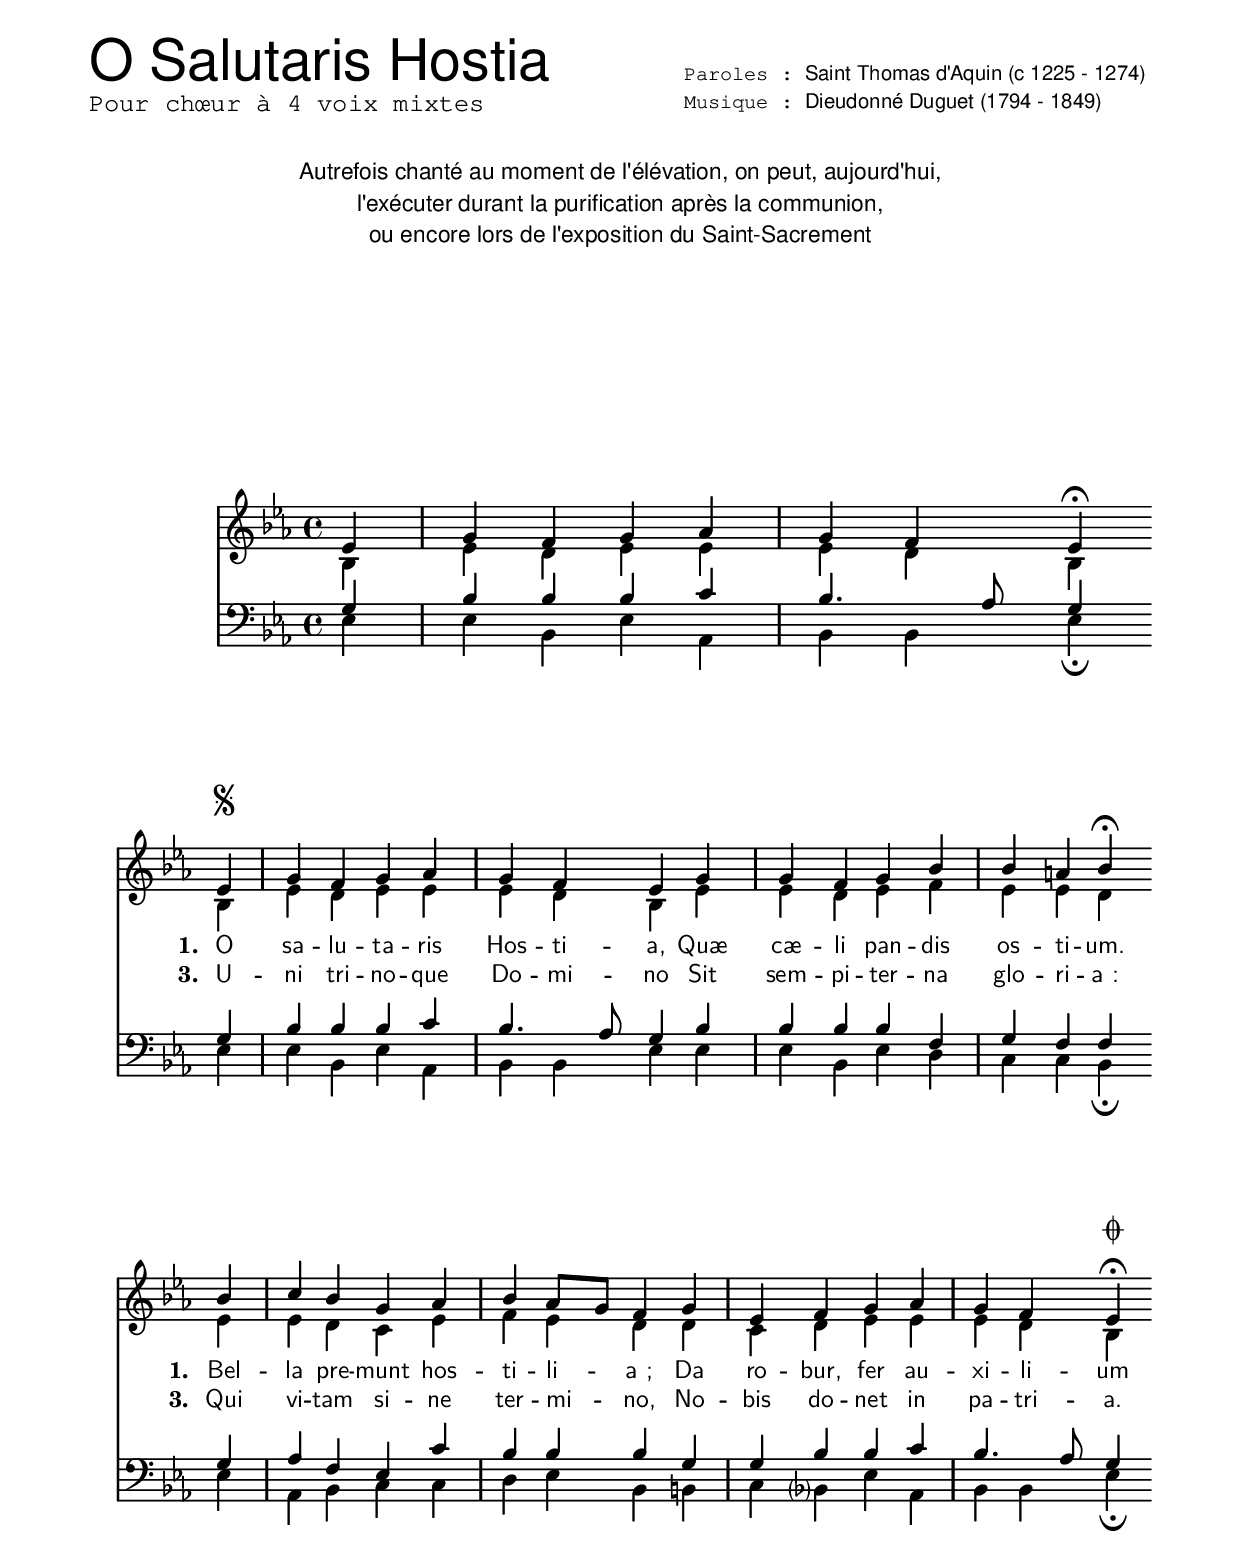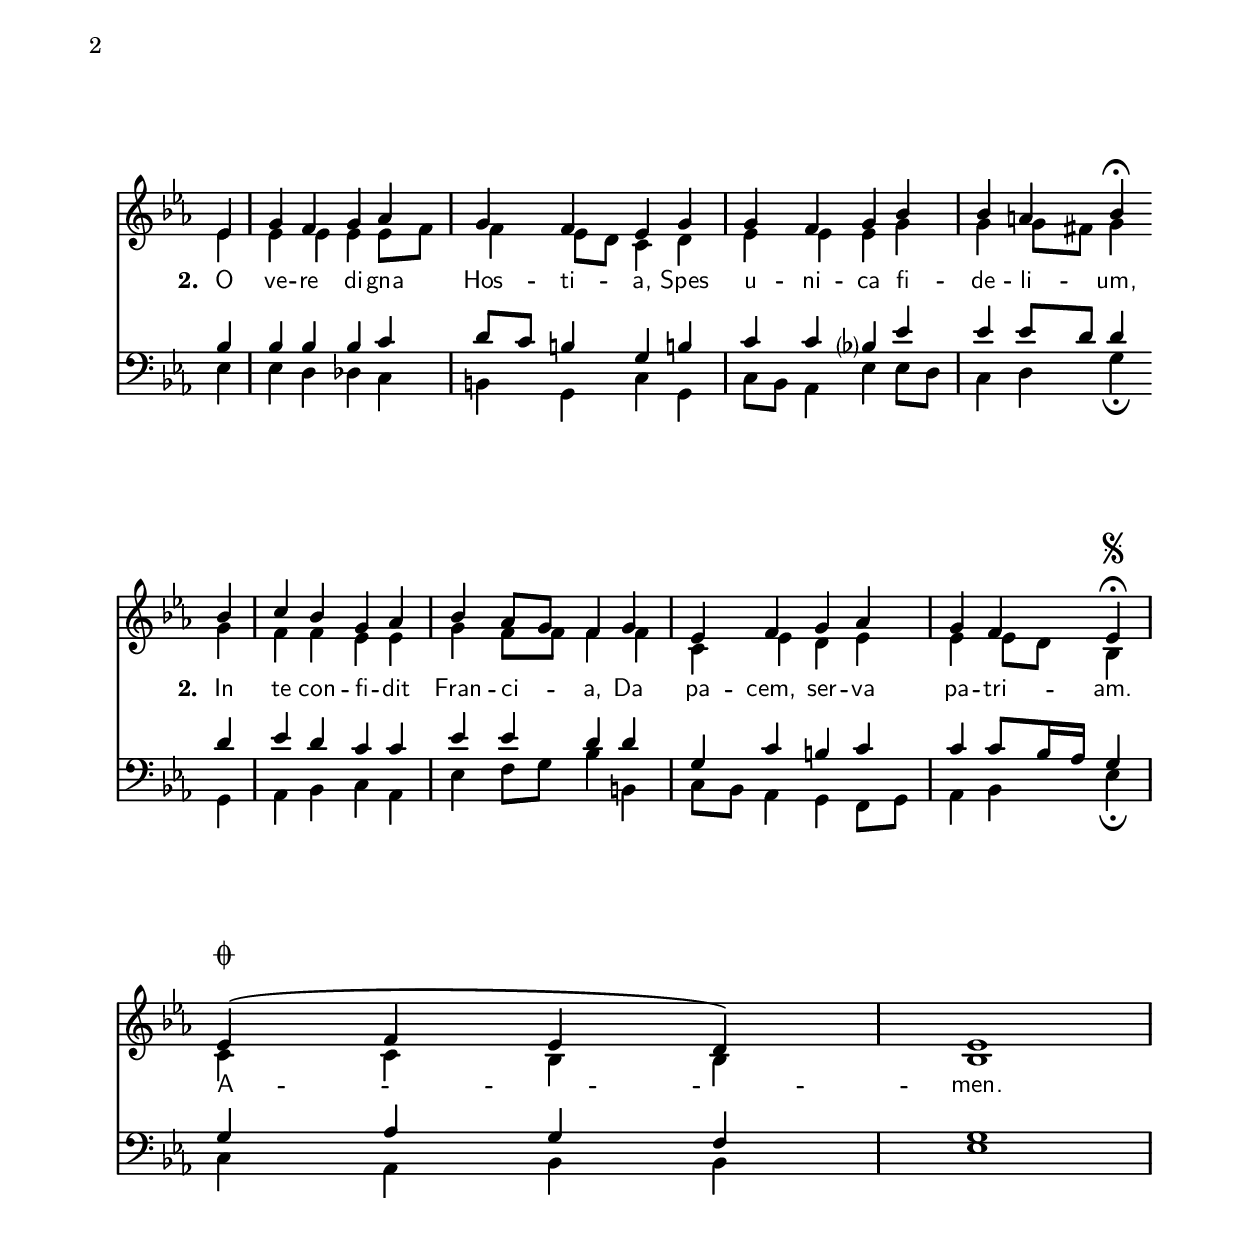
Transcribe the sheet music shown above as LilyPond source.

\version "2.22.0"
\language "english"
\include "gregorian.ly"
\include "../libs/commonFunctions.ily"

\header {
  title = "O Salutaris Hostia"
  subtitle = "Pour chœur à 4 voix mixtes"
  composer = "Dieudonné Duguet (1794 - 1849)"
  poet = "Saint Thomas d'Aquin (c 1225 - 1274)"
  }

global = {
  \key ef \major \time 4/4
  }

sopranosMusicOne = \relative c' {
    ef4 g f g af g f ef
  }
sopranosMusicTwo = \relative c'' {
    g4 g f g bf bf a bf
  }
sopranosMusicThree = \relative c'' {
    bf c bf g af bf af8 g f4
  }
sopranosMusicFour = \relative c'' {
    g4 ef f g af g f ef
  }
sopranosMusicEnd = \relative c' {
    ef2 ef
  }
sopranosMusicEndTwo = \relative c' {
    ef4( f ef d) ef1
  }

altosMusicOne = \relative c' {
    bf4 ef d ef ef ef d bf
  }
altosMusicTwo = \relative c' {
    ef4 ef d ef f ef ef d
  }
altosMusicThree = \relative c' {
    ef4 ef d c ef f ef d
    %ef4 ef d ef ef f ef d
  }
altosMusicFour = \relative c' {
    d c d ef ef ef d bf
  }
altosAltMusicOne = \relative c' {
  ef ef ef ef ef8 f f4 ef8 d c4
  }
altosAltMusicTwo = \relative c' {
  d ef ef ef g g g8 fs g4
  }
altosAltMusicThree = \relative c'' {
  g f f ef ef g f8 f f4
  }
altosAltMusicFour = \relative c' {
  f c ef d ef ef ef8 d bf4
  }
altosMusicEnd = \relative c' {
    c2 bf
  }
altosMusicEndTwo = \relative c' {
    c4 c bf bf bf1
  }

tenorsMusicOne =  \relative c' {
    g4 bf bf bf c bf4. af8 g4
  }
tenorsMusicTwo = \relative c' {
    bf4 bf bf bf f g f f
  }
tenorsMusicThree = \relative c' {
    g4 af f ef c' bf bf bf g
   %g4 af f ef af8 c bf4 bf bf g
  }
tenorsMusicFour = \relative c' {
    g4 bf bf c bf4. af8 g4
  }
tenorsAltMusicOne = \relative c' {
  bf4 bf bf bf c d8 c b4 g
  }
tenorsAltMusicTwo = \relative c' {
  b!4 c c bf? ef ef ef8 d d4
  }
tenorsAltMusicThree = \relative c' {
  d4 ef d c c ef ef d4
  }
tenorsAltMusicFour = \relative c' {
  d4 g, c b c c c8 bf16 af g4
 }
tenorsMusicEnd = \relative c' {
    af2 g
  }
tenorsMusicEndTwo = \relative c' {
    g4 af g f g1
  }

bassesMusicOne =  \relative c {
    ef4 ef bf ef af, bf bf ef
  }
bassesMusicTwo = \relative c {
    ef4 ef bf ef d c c bf
  }
bassesMusicThree = \relative c {
    ef4 af, bf c     c  d ef bf
   %ef4 af, bf ef8 d c4 d ef bf
  }
bassesMusicFour = \relative c {
    b4 c bf? ef af, bf bf ef
  }
bassesAltMusicOne = \relative c {
  ef4 ef d df c b g c
  }
bassesAltMusicTwo = \relative c {
  g c8 bf af4 ef' ef8 d c4 d g
  }
bassesAltMusicThree = \relative c {
  g af bf c4 af ef' f8 g bf4
  }
bassesAltMusicFour = \relative c {
  b4 c8 bf af4 g f8 g af4 bf ef
  }
bassesMusicEnd = \relative c {
    af2 ef'
  }
bassesMusicEndTwo = \relative c {
    c4 af bf bf ef1
  }

Lyrics = \lyricmode {
  \set stanza = "1. "
  O sa -- lu -- ta -- ris Hos -- ti -- a,
  Quæ cæ -- li pan -- dis os -- ti -- um.
  \set stanza = "1. "
  Bel -- la pre -- munt hos -- ti -- li -- _ a&nbsp;;
  Da ro --  bur, fer au -- xi -- li -- um
  }
LyricsOne = \lyricmode {
  \set stanza = "2. "
  O ve -- re di -- gna Hos -- ti -- a,
  Spes u -- ni -- ca fi -- de -- li -- um,
  \set stanza = "2. "
  In te con -- fi -- dit Fran -- ci -- _ a,
  Da pa -- cem, ser -- va pa -- tri -- am.
  }
LyricsTwo = \lyricmode {
  \set stanza = "3. "
  U -- ni tri -- no -- que Do -- mi -- no
  Sit sem -- pi -- ter -- na glo -- ri -- a&nbsp;:
  \set stanza = "3. "
  Qui vi -- tam si -- ne ter -- mi -- _ no,
  No -- bis do -- net in pa -- tri -- a.
  }
LyricsEnd = \lyricmode {
  A -- men.
  }

%%%%%%%%%%%%%%%%%%%%%%%%%%%%%%%%%%%%%%%%%%%%
%%%%%          DRAW PARTITION          %%%%%
%%%%%%%%%%%%%%%%%%%%%%%%%%%%%%%%%%%%%%%%%%%%
scoreHeaders = \header {
  title = ##f
  subtitle = ##f
  composer = ##f
  poet = ##f
  subsubtitle = ##f
  dedication = ##f
  }
scorePaper = \paper {
    left-margin = 1.5\cm
    right-margin = 1.5\cm
    top-margin = 1.5\cm
    bottom-margin = 1.5\cm
    two-sided = ##f
    oddFooterMarkup = {}
    #(include-special-characters)

    markup-system-spacing = #'((basic-distance . 30)
       (stretchability . 500))
    system-system-spacing = #'((basic-distance . 20)
       (stretchability . 500))
    top-system-spacing = #'((basic-distance . 10)
                            (padding . 10)
                            (stretchability . 1000))
    bookTitleMarkup = \markup {
      \column {
        \fill-line { \italic \sans \fromproperty #'header:dedication }
        \vspace #2
        \columns {
          \fill-line {
            \column {
              \line {
                \left-column {
                  \fontsize #8 \sans \fromproperty #'header:title
                  \fontsize #1 \typewriter \fromproperty #'header:subtitle
                }
              }
            }
            \column {
              \line {
                \fontsize #-1
                \left-column {
                  \line { \concat { \typewriter "Paroles&nbsp;:&nbsp;" \sans \fromproperty #'header:poet \bold " " } }
                  \line { \concat { \typewriter "Musique&nbsp;:&nbsp;" \sans \fromproperty #'header:composer \bold " " } }
                  \typewriter \italic \fromproperty #'header:subsubtitle
                }
              }
            }
          }
        }
      }
    }
  }
AllScoreLayout = \layout {
      ragged-last = ##f
      ragged-last-bottom = ##t
      short-indent = 0.5\cm
      indent = 2.2\cm
      \override LyricText #'font-name = #"Latin Modern Sans"
      \override Score.RehearsalMark.font-family = #'typewriter
      \context {
        \Score
        \override StaffGrouper.staff-staff-spacing.padding = #0
        \override StaffGrouper.staff-staff-spacing.basic-distance = #1
      }
      \context {
        \Staff
        \RemoveEmptyStaves
        \override InstrumentName #'font-name = #"Monospace Regular"
      }
      \context {
        \PianoStaff
        \RemoveEmptyStaves
        \override InstrumentName #'font-name = #"Monospace Regular"
      }
      \context {
        \ChoirStaff
        \RemoveEmptyStaves
        \override InstrumentName #'font-name = #"Monospace Regular"
      }
  }

% PDF output
\book {
  \scorePaper
  \markup {
    \vspace #2
    \fill-line
    {
      \sans \center-column {
        "Autrefois chanté au moment de l'élévation, on peut, aujourd'hui,"
        "l'exécuter durant la purification après la communion,"
        "ou encore lors de l'exposition du Saint-Sacrement"
      }
    }
    }
  \score {
    <<
      \new Dynamics {
        \partial 4 s4
        s1 s2 s4 \bar "" \break s4\segno
        s1*3 s2 s4 \bar "" \break s4
        s1*3 s2 s4\coda \bar "" \break s4
        s1*3 s2 s4 \bar "" \break s4
        s1*3 s2 s4\segno s4 \break
        s4\coda s2. s1
      }
      \new Staff
      <<
        \clef "treble"
        \new Voice = "soprano"
        {
          \global \voiceOne
          \partial 4
          \sopranosMusicOne\fermata
          \sopranosMusicOne
          \sopranosMusicTwo\fermata
          \sopranosMusicThree
          \sopranosMusicFour\fermata
          \sopranosMusicOne
          \sopranosMusicTwo\fermata
          \sopranosMusicThree
          \sopranosMusicFour\fermata s4
          %\sopranosMusicEnd
          \sopranosMusicEndTwo
        }
        \new Voice = "alto"
        {
          \global \voiceTwo
          \altosMusicOne
          \altosMusicOne
          \altosMusicTwo
          \altosMusicThree
          \altosMusicFour
          \altosAltMusicOne
          \altosAltMusicTwo
          \altosAltMusicThree
          \altosAltMusicFour s4
          %\altosMusicEnd
          \altosMusicEndTwo
        }
      >>
      \new Lyrics \lyricsto "soprano" {   _ _ _ _ _ _ _ _ \Lyrics \LyricsOne \LyricsEnd }
      \new Lyrics \lyricsto "soprano" {   _ _ _ _ _ _ _ _ \LyricsTwo }
      \new Staff
      <<
        \clef "bass"
        \new Voice = "tenor"
        {
          \global \voiceThree
          \tenorsMusicOne
          \tenorsMusicOne
          \tenorsMusicTwo
          \tenorsMusicThree
          \tenorsMusicFour
          \tenorsAltMusicOne
          \tenorsAltMusicTwo
          \tenorsAltMusicThree
          \tenorsAltMusicFour s4
          %\tenorsMusicEnd
          \tenorsMusicEndTwo
        }
        \new Voice = "basse"
        {
          \global \voiceFour
          \bassesMusicOne \fermata
          \bassesMusicOne
          \bassesMusicTwo\fermata
          \bassesMusicThree
          \bassesMusicFour\fermata
          \bassesAltMusicOne
          \bassesAltMusicTwo \fermata
          \bassesAltMusicThree
          \bassesAltMusicFour \fermata s4
          %\bassesMusicEnd
          \bassesMusicEndTwo
        }
      >>
    >>
    \AllScoreLayout
    \scoreHeaders
  }
}
% MIDI output
\score {
  {
    <<
      % \new PianoStaff \with {
      %   midiInstrument = "piccolo"  % Pipe Organ
      %   %midiInstrument = "flute"    % Grand plein jeu
      %   %midiInstrument = "recorder" % Principaux 8 4
      %   midiMinimumVolume = #0.7
      %   midiMaximumVolume = #0.9
      % }
      % <<
      %   \new Staff
      %   <<
      %     \clef "treble"
      %     \new Voice { \global \voiceOne
      %                 \partial 4
      %                 \sopranosMusicOne ~4
      %     }
      %     \new Voice { \global \voiceTwo
      %                 \altosMusicOne ~4
      %     }
      %   >>
      %   \new Staff
      %   <<
      %     \clef "bass"
      %     \new Voice { \global \voiceThree
      %                 \tenorsMusicOne ~4
      %     }
      %     \new Voice { \global \voiceFour
      %                  \bassesMusicOne ~4
      %     }
      %   >>
      % >>
      % \new PianoStaff \with {
      %   %midiInstrument = "piccolo"  % Pipe Organ
      %   midiInstrument = "flute"    % Grand plein jeu
      %   %midiInstrument = "recorder" % Principaux 8 4
      %   midiMinimumVolume = #0.6
      %   midiMaximumVolume = #0.8
      % }
      % <<
      %   \new Staff
      %   <<
      %     \clef "treble"
      %     \new Voice { \global \voiceOne
      %                 \partial 4
      %                 \sopranosMusicOne ~4
      %     }
      %     \new Voice { \global \voiceTwo
      %                 \altosMusicOne ~4
      %     }
      %   >>
      %   \new Staff
      %   <<
      %     \clef "bass"
      %     \new Voice { \global \voiceThree
      %                 \tenorsMusicOne ~4
      %     }
      %     \new Voice { \global \voiceFour
      %                  \bassesMusicOne ~4 r4
      %                  \bassesMusicOne
      %                  \bassesMusicTwo ~4 r4
      %                  \bassesMusicThree ~4 r2
      %                  %\bassesMusicEnd
      %                  \bassesMusicEndTwo
      %     }
      %   >>
      % >>
      \new PianoStaff \with {
        %midiInstrument = "piccolo"  % Pipe Organ
        %midiInstrument = "flute"    % Grand plein jeu
        midiInstrument = "recorder" % Principaux 8 4
        midiMinimumVolume = #0.6
        midiMaximumVolume = #0.8
      }
      <<
        \new Staff
        <<
          \clef "treble"
          \new Voice { \global \voiceOne
                       \partial 4
                       \sopranosMusicOne ~4 r4
                       \sopranosMusicOne
                       \sopranosMusicTwo ~4 r4
                       \sopranosMusicThree
                       \sopranosMusicFour ~4 r4
                       \sopranosMusicOne
                       \sopranosMusicTwo ~4 r4
                       \sopranosMusicThree
                       \sopranosMusicFour ~4 r4
                       \sopranosMusicOne
                       \sopranosMusicTwo ~4 r4
                       \sopranosMusicThree
                       \sopranosMusicFour ~4 r2
                       %\sopranosMusicEnd
                       \sopranosMusicEndTwo
          }
          \new Voice { \global \voiceTwo
                       \altosMusicOne ~4 r4
                       \altosMusicOne
                       \altosMusicTwo ~4 r4
                       \altosMusicThree
                       \altosMusicFour ~4 r4
                       \altosAltMusicOne
                       \altosAltMusicTwo ~4 r4
                       \altosAltMusicThree
                       \altosAltMusicFour ~4 r4
                       \altosMusicOne
                       \altosMusicTwo ~4 r4
                       \altosMusicThree
                       \altosMusicFour ~4 r2
                       %\altosMusicEnd
                       %\altosMusicEndTwo
          }
        >>
        \new Staff
        <<
          \clef "bass"
          \new Voice { \global \voiceThree
                       \tenorsMusicOne ~4 r4
                       \tenorsMusicOne
                       \tenorsMusicTwo ~4 r4
                       \tenorsMusicThree
                       \tenorsMusicFour ~4 r4
                       \tenorsAltMusicOne
                       \tenorsAltMusicTwo ~4 r4
                       \tenorsAltMusicThree
                       \tenorsAltMusicFour ~4 r4
                       \tenorsMusicOne
                       \tenorsMusicTwo ~4 r4
                       \tenorsMusicThree
                       \tenorsMusicFour ~4 r2
                       %\tenorsMusicEnd
                       \tenorsMusicEndTwo
          }
          \new Voice { \global \voiceFour
                       \bassesMusicOne ~4 r4
                       \bassesMusicOne
                       \bassesMusicTwo ~4 r4
                       \bassesMusicThree
                       \bassesMusicFour ~4 r4
                       \bassesAltMusicOne
                       \bassesAltMusicTwo ~4 r4
                       \bassesAltMusicThree
                       \bassesAltMusicFour ~4 r4
                       \bassesMusicOne
                       \bassesMusicTwo ~4 r4
                       \bassesMusicThree
                       \bassesMusicFour ~4 r2
                       %\bassesMusicEnd
                       \bassesMusicEndTwo
          }
        >>
      >>
    >>
  }
  \midi{
    % per voice midi output, using Staff level midiInstrument
    \context {
      \Staff
      \remove "Staff_performer"
    }
    \context {
      \Voice
      \consists "Staff_performer"
    }
    \tempo 4 = 70
  }
}
